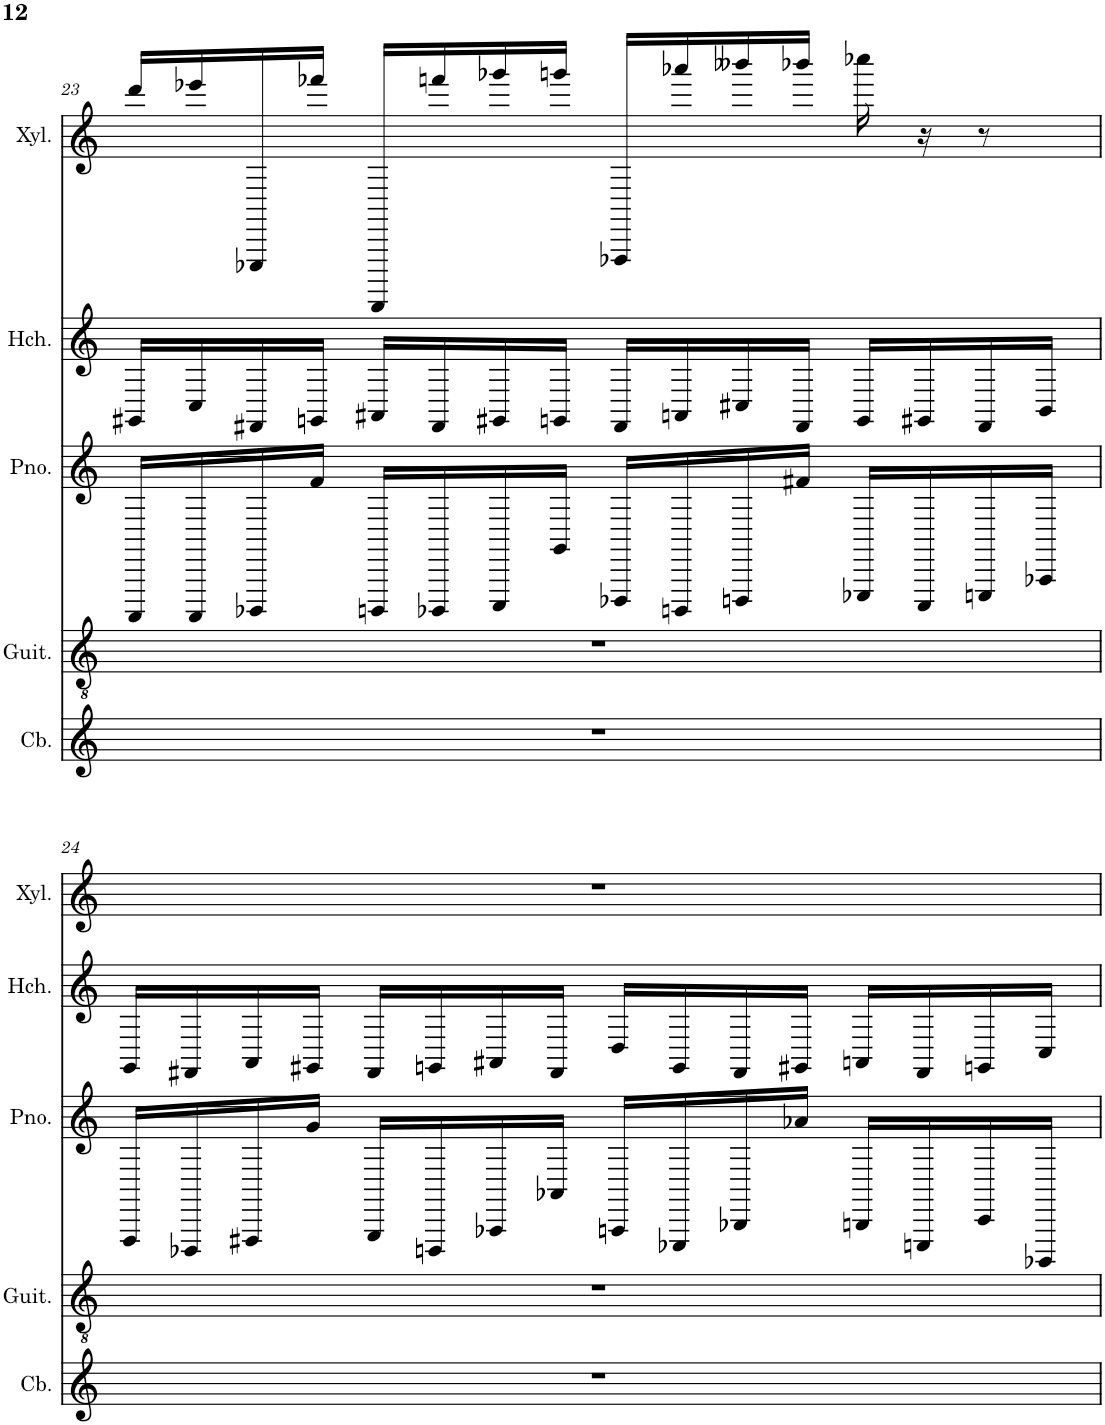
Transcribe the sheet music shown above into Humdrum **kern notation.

**kern	**kern	**kern	**kern	**kern
*part5	*part4	*part3	*part2	*part1
*staff5	*staff4	*staff3	*staff2	*staff1
*I"Contrabass	*I"Acoustic Guitar	*I"Grand Piano	*I"Harpsichord	*I"Xylophone
*I'Cb.	*I'Guit.	*I'Pno.	*I'Hch.	*I'Xyl.
!!LO:PB:g=z
*clefG2	*clefGv2	*clefG2	*clefG2	*clefG2
*Trd7c12	*	*	*	*Trd-7c-12
*k[]	*k[]	*k[]	*k[]	*k[]
*M4/4	*M4/4	*M4/4	*M4/4	*M4/4
=23	=23	=23	=23	=23
1r	1r	16AAAA/LL	16GG#X/LL	16ddd/LL
.	.	16AAAA/	16C/	16eee-X/
.	.	16BBBB-X/	16FF#X/	16EEE-X/
.	.	16f/JJ	16GGn/JJ	16fff-X/JJ
.	.	16BBBBn/LL	16AA#X/LL	16DDDD/LL
.	.	16BBBB-X/	16FF#/	16fffn/
.	.	16CCC/	16GG#X/	16ggg-X/
.	.	16GG/JJ	16GGn/JJ	16gggn/JJ
.	.	16DDD-X/LL	16FF#/LL	16FFF-X/LL
.	.	16BBBBn/	16AAn/	16aaa-X/
.	.	16DDDn/	16C#X/	16bbb--X/
.	.	16f#X/JJ	16FF#/JJ	16bbb-X/JJ
.	.	16EEE-X/LL	16GG/LL	16cccc-X\
.	.	16CCC/	16GG#X/	16r
.	.	16EEEn/	16FF#/	8r
.	.	16AAA-X/JJ	16BB/JJ	.
!!LO:LB:g=z
=24	=24	=24	=24	=24
1r	1r	16FFF/LL	16GG/LL	1r
.	.	16DDD-X/	16FF#X/	.
.	.	16FFF#X/	16AA/	.
.	.	16g/JJ	16GG#X/JJ	.
.	.	16GGG/LL	16FF#/LL	.
.	.	16DDDn/	16GGn/	.
.	.	16AAA-X/	16AA#X/	.
.	.	16AA-X/JJ	16FF#/JJ	.
.	.	16AAAn/LL	16D/LL	.
.	.	16EEE-X/	16GG/	.
.	.	16BBB-X/	16FF#/	.
.	.	16a-X/JJ	16GG#X/JJ	.
.	.	16BBBn/LL	16AAn/LL	.
.	.	16EEEn/	16FF#/	.
.	.	16CC/	16GGn/	.
.	.	16BBBB-X/JJ	16C/JJ	.
=	=	=	=	=
*-	*-	*-	*-	*-
